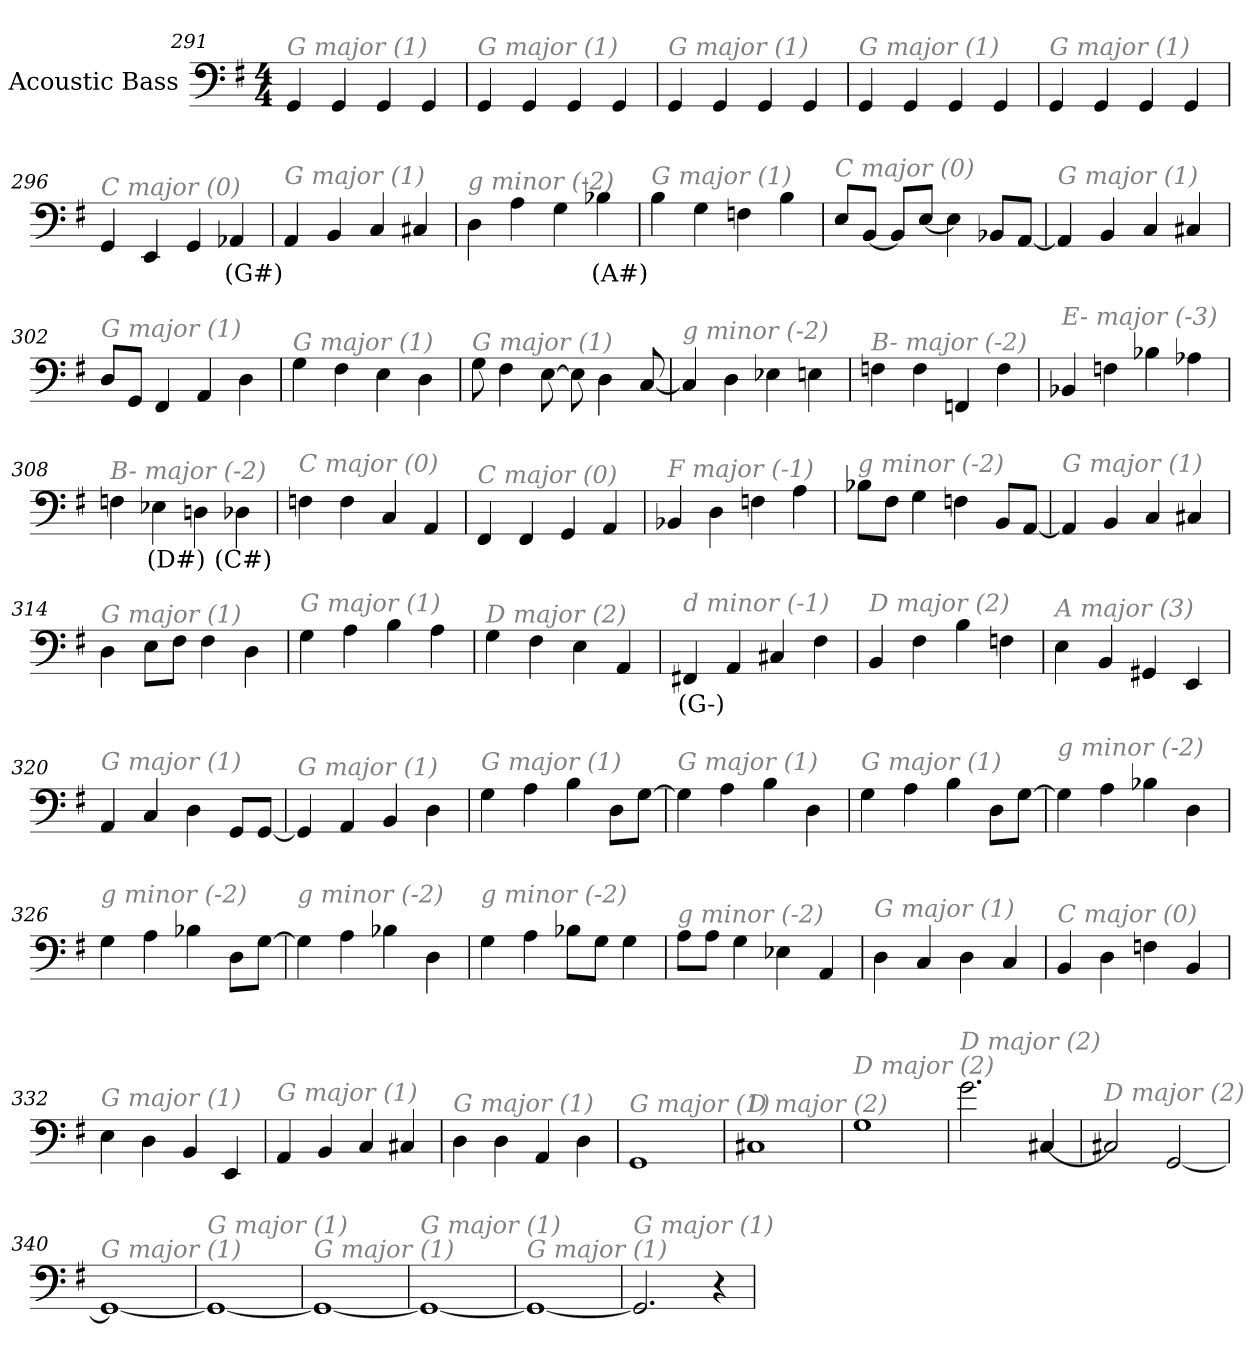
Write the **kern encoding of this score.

**kern	**text
*part1	*part1
*staff1	*staff1
*I"Acoustic Bass	*
*clefF4	*
*ITrd7c12	*
*k[f#]	*
*G:	*
*M4/4	*
=291	=291
!LO:TX:i:color=#808080:t=G major (1)	!
4GGG	.
4GGG	.
4GGG	.
4GGG	.
=292	=292
!LO:TX:i:color=#808080:t=G major (1)	!
4GGG	.
4GGG	.
4GGG	.
4GGG	.
=293	=293
!LO:TX:i:color=#808080:t=G major (1)	!
4GGG	.
4GGG	.
4GGG	.
4GGG	.
=294	=294
!LO:TX:i:color=#808080:t=G major (1)	!
4GGG	.
4GGG	.
4GGG	.
4GGG	.
=295	=295
!LO:TX:i:color=#808080:t=G major (1)	!
4GGG	.
4GGG	.
4GGG	.
4GGG	.
=296	=296
!LO:TX:i:color=#808080:t=C major (0)	!
4GGG	.
4EEE	.
4GGG	.
4AAA-Xi	(G#)
=297	=297
!LO:TX:i:color=#808080:t=G major (1)	!
4AAA	.
4BBB	.
4CC	.
4CC#X	.
=298	=298
!LO:TX:i:color=#808080:t=g minor (-2)	!
4DD	.
4AA	.
4GG	.
4BB-Xi	(A#)
=299	=299
!LO:TX:i:color=#808080:t=G major (1)	!
4BB	.
4GG	.
4FFn	.
4BB	.
=300	=300
!LO:TX:i:color=#808080:t=C major (0)	!
8EEL	.
[8BBBJ	.
8BBBL]	.
[8EEJ	.
4EE]	.
8BBB-XL	.
[8AAAJ	.
=301	=301
!LO:TX:i:color=#808080:t=G major (1)	!
4AAA]	.
4BBB	.
4CC	.
4CC#X	.
=302	=302
!LO:TX:i:color=#808080:t=G major (1)	!
8DDL	.
8GGGJ	.
4FFF#	.
4AAA	.
4DD	.
=303	=303
!LO:TX:i:color=#808080:t=G major (1)	!
4GG	.
4FF#	.
4EE	.
4DD	.
=304	=304
!LO:TX:i:color=#808080:t=G major (1)	!
8GG	.
4FF#	.
[8EE	.
8EE]	.
4DD	.
[8CC	.
=305	=305
!LO:TX:i:color=#808080:t=g minor (-2)	!
4CC]	.
4DD	.
4EE-X	.
4EEn	.
=306	=306
!LO:TX:i:color=#808080:t=B- major (-2)	!
4FFn	.
4FF	.
4FFFn	.
4FF	.
=307	=307
!LO:TX:i:color=#808080:t=E- major (-3)	!
4BBB-X	.
4FFn	.
4BB-X	.
4AA-X	.
=308	=308
!LO:TX:i:color=#808080:t=B- major (-2)	!
4FFn	.
4EE-Xi	(D#)
4DDn	.
4DD-Xi	(C#)
=309	=309
!LO:TX:i:color=#808080:t=C major (0)	!
4FFn	.
4FF	.
4CC	.
4AAA	.
=310	=310
!LO:TX:i:color=#808080:t=C major (0)	!
4FFF#	.
4FFF#	.
4GGG	.
4AAA	.
=311	=311
!LO:TX:i:color=#808080:t=F major (-1)	!
4BBB-X	.
4DD	.
4FFn	.
4AA	.
=312	=312
!LO:TX:i:color=#808080:t=g minor (-2)	!
8BB-XL	.
8FF#J	.
4GG	.
4FFn	.
8BBBL	.
[8AAAJ	.
=313	=313
!LO:TX:i:color=#808080:t=G major (1)	!
4AAA]	.
4BBB	.
4CC	.
4CC#X	.
=314	=314
!LO:TX:i:color=#808080:t=G major (1)	!
4DD	.
8EEL	.
8FF#J	.
4FF#	.
4DD	.
=315	=315
!LO:TX:i:color=#808080:t=G major (1)	!
4GG	.
4AA	.
4BB	.
4AA	.
=316	=316
!LO:TX:i:color=#808080:t=D major (2)	!
4GG	.
4FF#	.
4EE	.
4AAA	.
=317	=317
!LO:TX:i:color=#808080:t=d minor (-1)	!
4FFF#Xi	(G-)
4AAA	.
4CC#X	.
4FF#	.
=318	=318
!LO:TX:i:color=#808080:t=D major (2)	!
4BBB	.
4FF#	.
4BB	.
4FFn	.
=319	=319
!LO:TX:i:color=#808080:t=A major (3)	!
4EE	.
4BBB	.
4GGG#X	.
4EEE	.
=320	=320
!LO:TX:i:color=#808080:t=G major (1)	!
4AAA	.
4CC	.
4DD	.
8GGGL	.
[8GGGJ	.
=321	=321
!LO:TX:i:color=#808080:t=G major (1)	!
4GGG]	.
4AAA	.
4BBB	.
4DD	.
=322	=322
!LO:TX:i:color=#808080:t=G major (1)	!
4GG	.
4AA	.
4BB	.
8DDL	.
[8GGJ	.
=323	=323
!LO:TX:i:color=#808080:t=G major (1)	!
4GG]	.
4AA	.
4BB	.
4DD	.
=324	=324
!LO:TX:i:color=#808080:t=G major (1)	!
4GG	.
4AA	.
4BB	.
8DDL	.
[8GGJ	.
=325	=325
!LO:TX:i:color=#808080:t=g minor (-2)	!
4GG]	.
4AA	.
4BB-X	.
4DD	.
=326	=326
!LO:TX:i:color=#808080:t=g minor (-2)	!
4GG	.
4AA	.
4BB-X	.
8DDL	.
[8GGJ	.
=327	=327
!LO:TX:i:color=#808080:t=g minor (-2)	!
4GG]	.
4AA	.
4BB-X	.
4DD	.
=328	=328
!LO:TX:i:color=#808080:t=g minor (-2)	!
4GG	.
4AA	.
8BB-XL	.
8GGJ	.
4GG	.
=329	=329
!LO:TX:i:color=#808080:t=g minor (-2)	!
8AAL	.
8AAJ	.
4GG	.
4EE-X	.
4AAA	.
=330	=330
!LO:TX:i:color=#808080:t=G major (1)	!
4DD	.
4CC	.
4DD	.
4CC	.
=331	=331
!LO:TX:i:color=#808080:t=C major (0)	!
4BBB	.
4DD	.
4FFn	.
4BBB	.
=332	=332
!LO:TX:i:color=#808080:t=G major (1)	!
4EE	.
4DD	.
4BBB	.
4EEE	.
=333	=333
!LO:TX:i:color=#808080:t=G major (1)	!
4AAA	.
4BBB	.
4CC	.
4CC#X	.
=334	=334
!LO:TX:i:color=#808080:t=G major (1)	!
4DD	.
4DD	.
4AAA	.
4DD	.
=335	=335
!LO:TX:i:color=#808080:t=G major (1)	!
1GGG	.
=336	=336
!LO:TX:i:color=#808080:t=D major (2)	!
1CC#X	.
=337	=337
!LO:TX:i:color=#808080:t=D major (2)	!
1GG	.
=338	=338
!LO:TX:i:color=#808080:t=D major (2)	!
2.G	.
[4CC#X	.
=339	=339
!LO:TX:i:color=#808080:t=D major (2)	!
2CC#X]	.
[2GGG	.
=340	=340
!LO:TX:i:color=#808080:t=G major (1)	!
1GGG_	.
=341	=341
!LO:TX:i:color=#808080:t=G major (1)	!
1GGG_	.
=342	=342
!LO:TX:i:color=#808080:t=G major (1)	!
1GGG_	.
=343	=343
!LO:TX:i:color=#808080:t=G major (1)	!
1GGG_	.
=344	=344
!LO:TX:i:color=#808080:t=G major (1)	!
1GGG_	.
=345	=345
!LO:TX:i:color=#808080:t=G major (1)	!
2.GGG]	.
4r	.
=	=
*-	*-
